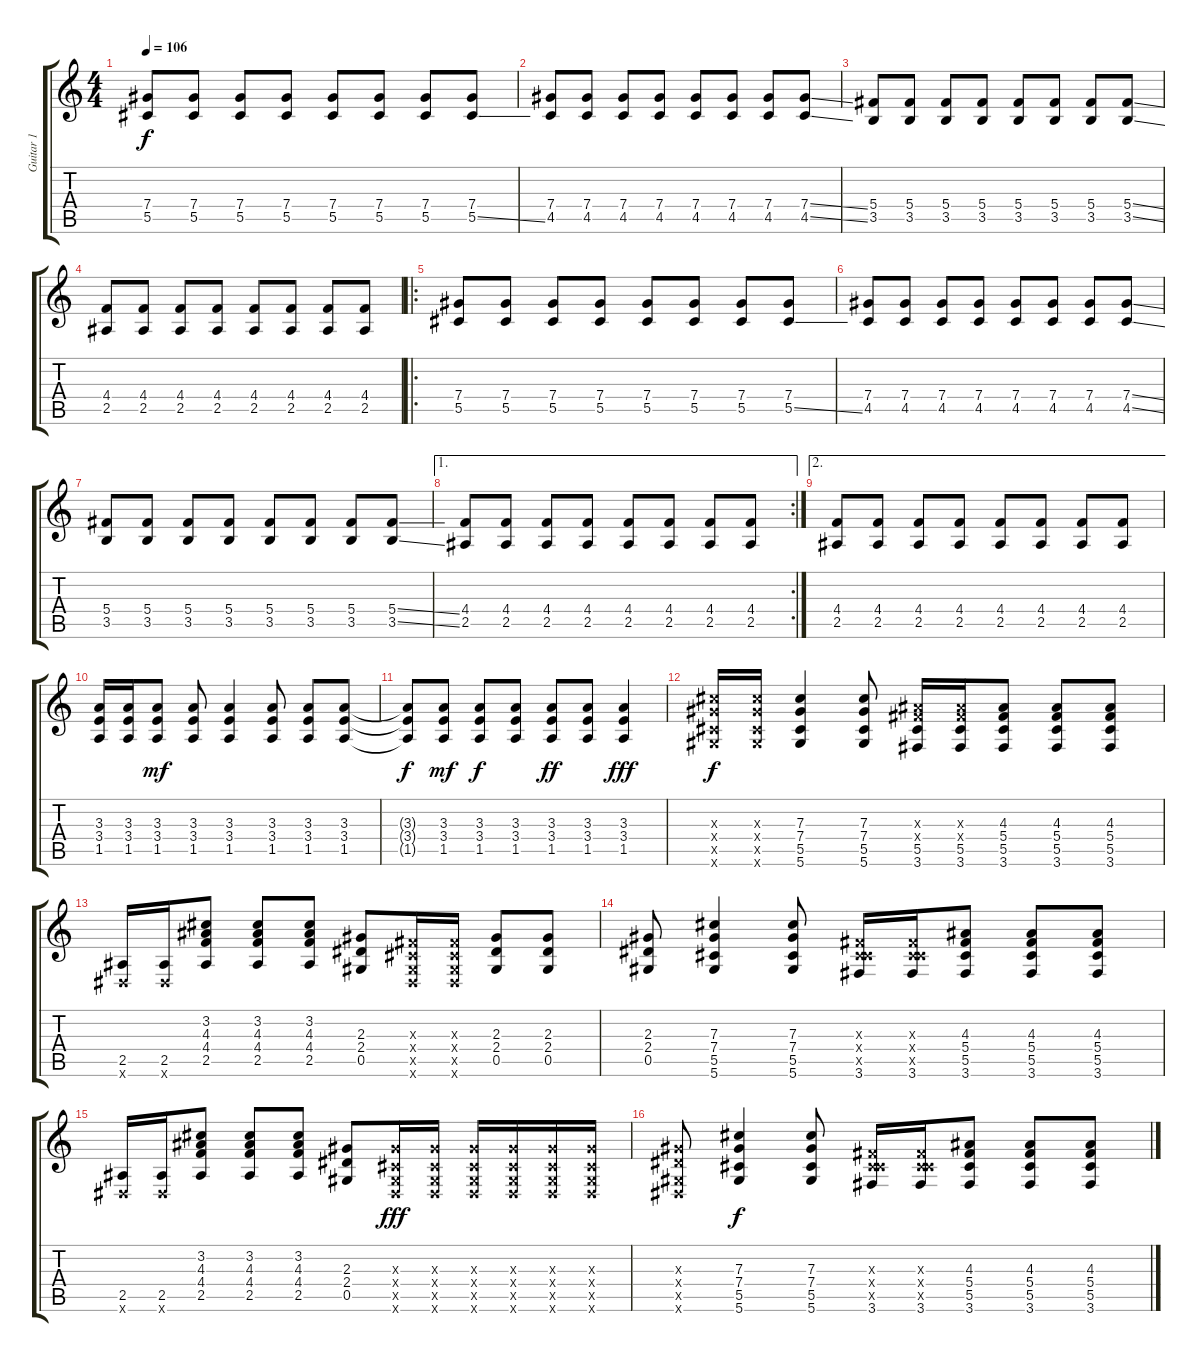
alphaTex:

\track ("Guitar 1" "Guitar 1") {instrument electricguitarmuted}
\staff {score tabs}
\tuning (Eb4 Bb3 Gb3 Db3 Ab2 Eb2) {hide}
\ts (4 4)
\tempo 106
\clef g2
\ks c
(7.4 5.5).8{dy f} (7.4 5.5).8 (7.4 5.5).8 (7.4 5.5).8 (7.4 5.5).8 (7.4 5.5).8 (7.4 5.5).8 (7.4 5.5{ss}).8 |
(7.4 4.5).8 (7.4 4.5).8 (7.4 4.5).8 (7.4 4.5).8 (7.4 4.5).8 (7.4 4.5).8 (7.4 4.5).8 (7.4{ss} 4.5{ss}).8 |
(5.4 3.5).8 (5.4 3.5).8 (5.4 3.5).8 (5.4 3.5).8 (5.4 3.5).8 (5.4 3.5).8 (5.4 3.5).8 (5.4{ss} 3.5{ss}).8 |
(4.4 2.5).8 (4.4 2.5).8 (4.4 2.5).8 (4.4 2.5).8 (4.4 2.5).8 (4.4 2.5).8 (4.4 2.5).8 (4.4 2.5).8 |
\ro
(7.4 5.5).8 (7.4 5.5).8 (7.4 5.5).8 (7.4 5.5).8 (7.4 5.5).8 (7.4 5.5).8 (7.4 5.5).8 (7.4 5.5{ss}).8 |
(7.4 4.5).8 (7.4 4.5).8 (7.4 4.5).8 (7.4 4.5).8 (7.4 4.5).8 (7.4 4.5).8 (7.4 4.5).8 (7.4{ss} 4.5{ss}).8 |
(5.4 3.5).8 (5.4 3.5).8 (5.4 3.5).8 (5.4 3.5).8 (5.4 3.5).8 (5.4 3.5).8 (5.4 3.5).8 (5.4{ss} 3.5{ss}).8 |
\ae 1
\rc 2
(4.4 2.5).8 (4.4 2.5).8 (4.4 2.5).8 (4.4 2.5).8 (4.4 2.5).8 (4.4 2.5).8 (4.4 2.5).8 (4.4 2.5).8 |
\ae 2
(4.4 2.5).8 (4.4 2.5).8 (4.4 2.5).8 (4.4 2.5).8 (4.4 2.5).8 (4.4 2.5).8 (4.4 2.5).8 (4.4 2.5).8 |
(3.3 3.4 1.5).16{volume 16 instrument distortionguitar} (3.3 3.4 1.5).16 (3.3 3.4 1.5).8{dy mf} (3.3 3.4 1.5).8 (3.3 3.4 1.5).4 (3.3 3.4 1.5).8 (3.3 3.4 1.5).8 (3.3 3.4 1.5).8 |
(3.3{t} 3.4{t} 1.5{t}).8{dy f} (3.3 3.4 1.5).8{dy mf} (3.3 3.4 1.5).8{dy f} (3.3 3.4 1.5).8 (3.3 3.4 1.5).8{dy ff} (3.3 3.4 1.5).8 (3.3 3.4 1.5).4{dy fff} |
(7.3{x} 7.4{x} 5.5{x} 5.6{x}).16{dy f instrument distortionguitar} (7.3{x} 7.4{x} 5.5{x} 5.6{x}).16 (7.3 7.4 5.5 5.6).4 (7.3 7.4 5.5 5.6).8 (4.3{x} 5.4{x} 5.5 3.6).16 (4.3{x} 5.4{x} 5.5 3.6).16 (4.3 5.4 5.5 3.6).8 (4.3 5.4 5.5 3.6).8 (4.3 5.4 5.5 3.6).8 |
(2.5 0.6{x}).16 (2.5 0.6{x}).16 (3.2 4.3 4.4 2.5).8 (3.2 4.3 4.4 2.5).8 (3.2 4.3 4.4 2.5).8 (2.3 2.4 0.5).8 (0.3{x} 0.4{x} 0.5{x} 0.6{x}).16 (0.3{x} 0.4{x} 0.5{x} 0.6{x}).16 (2.3 2.4 0.5).8 (2.3 2.4 0.5).8 |
(2.3 2.4 0.5).8{instrument distortionguitar} (7.3 7.4 5.5 5.6).4 (7.3 7.4 5.5 5.6).8 (0.3{x} 0.4{x} 5.5{x} 3.6).16 (0.3{x} 0.4{x} 5.5{x} 3.6).16 (4.3 5.4 5.5 3.6).8 (4.3 5.4 5.5 3.6).8 (4.3 5.4 5.5 3.6).8 |
(2.5 0.6{x}).16{instrument distortionguitar} (2.5 0.6{x}).16 (3.2 4.3 4.4 2.5).8 (3.2 4.3 4.4 2.5).8 (3.2 4.3 4.4 2.5).8 (2.3 2.4 0.5).8 (2.3{x} 0.4{x} 0.5{x} 0.6{x}).16{dy fff} (2.3{x} 0.4{x} 0.5{x} 0.6{x}).16 (2.3{x} 0.4{x} 0.5{x} 0.6{x}).16 (2.3{x} 0.4{x} 0.5{x} 0.6{x}).16 (2.3{x} 0.4{x} 0.5{x} 0.6{x}).16 (2.3{x} 0.4{x} 0.5{x} 0.6{x}).16 |
(2.3{x} 2.4{x} 0.5{x} 0.6{x}).8 (7.3 7.4 5.5 5.6).4{dy f instrument distortionguitar} (7.3 7.4 5.5 5.6).8 (0.3{x} 0.4{x} 5.5{x} 3.6).16 (0.3{x} 0.4{x} 5.5{x} 3.6).16 (4.3 5.4 5.5 3.6).8 (4.3 5.4 5.5 3.6).8 (4.3 5.4 5.5 3.6).8
